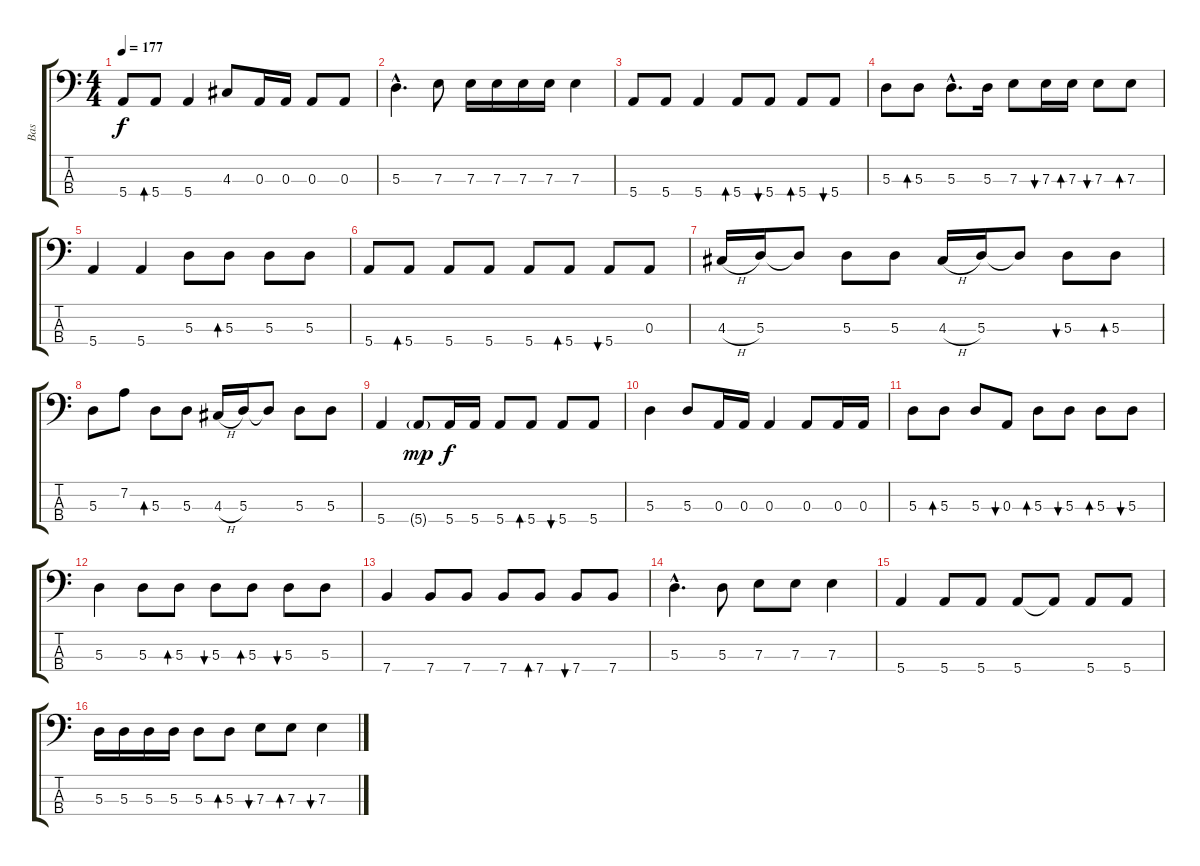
\track ("Bas" "Bas") {instrument electricbasspick}
\staff {score tabs}
\tuning (G2 D2 A1 E1) {hide}
\ts (4 4)
\tempo 177
\clef f4
\ks c
5.4.8{dy f} 5.4.8{bd 240} 5.4.4 4.3.8 0.3.16 0.3.16 0.3.8 0.3.8 |
5.3{hac}.4{d} 7.3.8 7.3.16 7.3.16 7.3.16 7.3.16 7.3.4 |
5.4.8 5.4.8 5.4.4 5.4.8{bd 240} 5.4.8{bu 240} 5.4.8{bd 240} 5.4.8{bu 240} |
5.3.8 5.3.8{bd 240} 5.3{hac}.8{d} 5.3.16 7.3.8 7.3.16{bu 120} 7.3.16{bd 120} 7.3.8{bu 240} 7.3.8{bd 240} |
5.4.4 5.4.4 5.3.8 5.3.8{bd 240} 5.3.8 5.3.8 |
5.4.8 5.4.8{bd 240} 5.4.8 5.4.8 5.4.8 5.4.8{bd 240} 5.4.8{bu 240} 0.3.8 |
4.3{h}.16 5.3.16 5.3{t}.8 5.3.8 5.3.8 4.3{h}.16 5.3.16 5.3{t}.8 5.3.8{bu 240} 5.3.8{bd 240} |
5.3.8 7.2.8 5.3.8{bd 240} 5.3.8 4.3{h}.16 5.3.16 5.3{t}.8 5.3.8 5.3.8 |
5.4.4 5.4{g}.8{dy mp} 5.4.16{dy f} 5.4.16 5.4.8 5.4.8{bd 240} 5.4.8{bu 240} 5.4.8 |
5.3.4 5.3.8 0.3.16 0.3.16 0.3.4 0.3.8 0.3.16 0.3.16 |
5.3.8 5.3.8{bd 240} 5.3.8 0.3.8{bu 240} 5.3.8{bd 240} 5.3.8{bu 240} 5.3.8{bd 240} 5.3.8{bu 240} |
5.3.4 5.3.8 5.3.8{bd 240} 5.3.8{bu 240} 5.3.8{bd 240} 5.3.8{bu 240} 5.3.8 |
7.4.4 7.4.8 7.4.8 7.4.8 7.4.8{bd 240} 7.4.8{bu 240} 7.4.8 |
5.3{hac}.4{d} 5.3.8 7.3.8 7.3.8 7.3.4 |
5.4.4 5.4.8 5.4.8 5.4.8 5.4{t}.8 5.4.8 5.4.8 |
5.3.16 5.3.16 5.3.16 5.3.16 5.3.8 5.3.8{bd 60} 7.3.8{bu 240} 7.3.8{bd 60} 7.3.4{bu 240}
